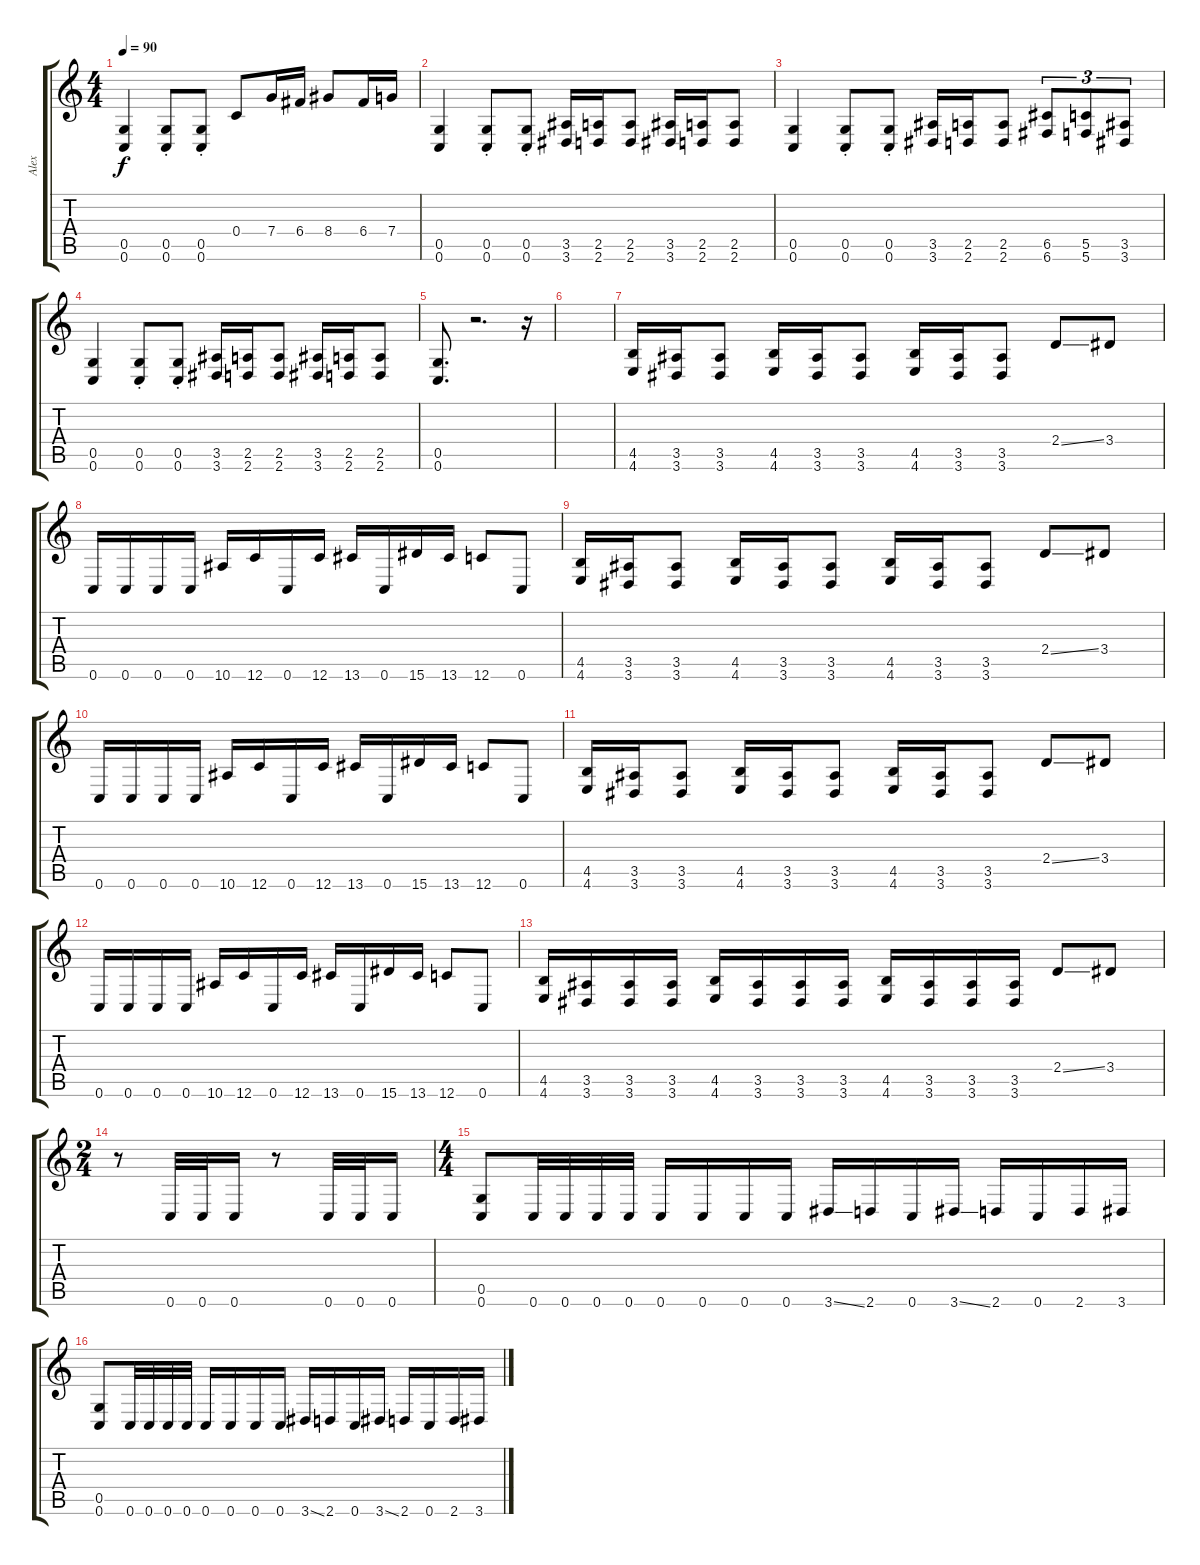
\track ("Alex" "Alex") {instrument distortionguitar}
\staff {score tabs}
\tuning (D4 A3 F3 C3 G2 C2) {hide}
\ts (4 4)
\tempo 90
\clef g2
\ks c
(0.5 0.6).4{dy f} (0.5{st} 0.6{st}).8 (0.5{st} 0.6{st}).8 0.4.8 7.4.16 6.4.16 8.4.8 6.4.16 7.4.16 |
(0.5 0.6).4 (0.5{st} 0.6{st}).8 (0.5{st} 0.6{st}).8 (3.5 3.6).16 (2.5 2.6).16 (2.5 2.6).8 (3.5 3.6).16 (2.5 2.6).16 (2.5 2.6).8 |
(0.5 0.6).4 (0.5{st} 0.6{st}).8 (0.5{st} 0.6{st}).8 (3.5 3.6).16 (2.5 2.6).16 (2.5 2.6).8 (6.5 6.6).8{tu (3 2)} (5.5 5.6).8{tu (3 2)} (3.5 3.6).8{tu (3 2)} |
(0.5 0.6).4 (0.5{st} 0.6{st}).8 (0.5{st} 0.6{st}).8 (3.5 3.6).16 (2.5 2.6).16 (2.5 2.6).8 (3.5 3.6).16 (2.5 2.6).16 (2.5 2.6).8 |
(0.5 0.6).8{d} r.2{d} r.16 |
|
(4.5 4.6).16 (3.5 3.6).16 (3.5 3.6).8 (4.5 4.6).16 (3.5 3.6).16 (3.5 3.6).8 (4.5 4.6).16 (3.5 3.6).16 (3.5 3.6).8 2.4{ss}.8 3.4.8 |
0.6.16 0.6.16 0.6.16 0.6.16 10.6.16 12.6.16 0.6.16 12.6.16 13.6.16 0.6.16 15.6.16 13.6.16 12.6.8 0.6.8 |
(4.5 4.6).16 (3.5 3.6).16 (3.5 3.6).8 (4.5 4.6).16 (3.5 3.6).16 (3.5 3.6).8 (4.5 4.6).16 (3.5 3.6).16 (3.5 3.6).8 2.4{ss}.8 3.4.8 |
0.6.16 0.6.16 0.6.16 0.6.16 10.6.16 12.6.16 0.6.16 12.6.16 13.6.16 0.6.16 15.6.16 13.6.16 12.6.8 0.6.8 |
(4.5 4.6).16 (3.5 3.6).16 (3.5 3.6).8 (4.5 4.6).16 (3.5 3.6).16 (3.5 3.6).8 (4.5 4.6).16 (3.5 3.6).16 (3.5 3.6).8 2.4{ss}.8 3.4.8 |
0.6.16 0.6.16 0.6.16 0.6.16 10.6.16 12.6.16 0.6.16 12.6.16 13.6.16 0.6.16 15.6.16 13.6.16 12.6.8 0.6.8 |
(4.5 4.6).16 (3.5 3.6).16 (3.5 3.6).16 (3.5 3.6).16 (4.5 4.6).16 (3.5 3.6).16 (3.5 3.6).16 (3.5 3.6).16 (4.5 4.6).16 (3.5 3.6).16 (3.5 3.6).16 (3.5 3.6).16 2.4{ss}.8 3.4.8 |
\ts (2 4)
r.8 0.6.32 0.6.32 0.6.16 r.8 0.6.32 0.6.32 0.6.16 |
\ts (4 4)
(0.5 0.6).8 0.6.32 0.6.32 0.6.32 0.6.32 0.6.16 0.6.16 0.6.16 0.6.16 3.6{ss}.16 2.6.16 0.6.16 3.6{ss}.16 2.6.16 0.6.16 2.6.16 3.6.16 |
(0.5 0.6).8 0.6.32 0.6.32 0.6.32 0.6.32 0.6.16 0.6.16 0.6.16 0.6.16 3.6{ss}.16 2.6.16 0.6.16 3.6{ss}.16 2.6.16 0.6.16 2.6.16 3.6.16
